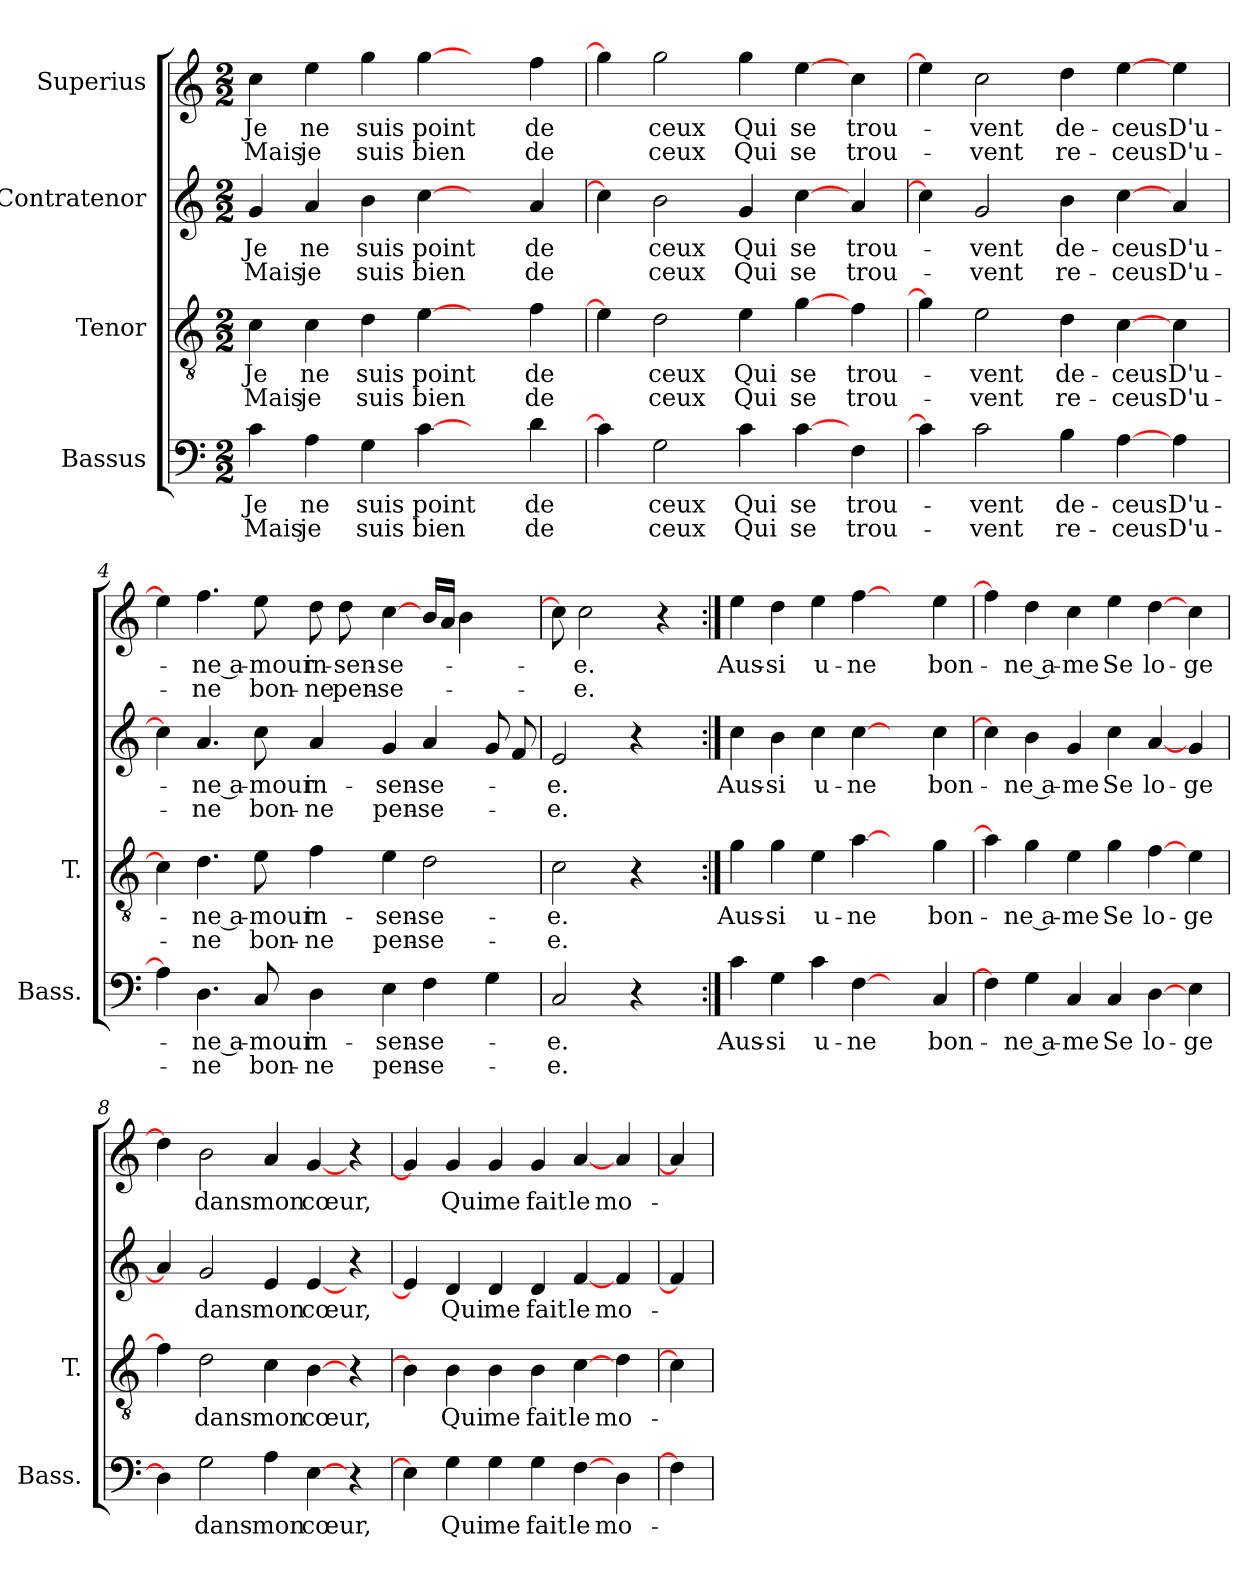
**kern	**text	**text	**kern	**text	**text	**kern	**text	**text	**kern	**text	**text
*part4	*part4	*part4	*part3	*part3	*part3	*part2	*part2	*part2	*part1	*part1	*part1
*staff4	*staff4	*staff4	*staff3	*staff3	*staff3	*staff2	*staff2	*staff2	*staff1	*staff1	*staff1
*I"Bassus	*	*	*I"Tenor	*	*	*I"Contratenor	*	*	*I"Superius	*	*
*I'Bass.	*	*	*I'T.	*	*	*	*	*	*	*	*
*clefF4	*	*	*clefGv2	*	*	*clefG2	*	*	*clefG2	*	*
*	*	*	*ITrd7c12	*	*	*	*	*	*	*	*
*k[]	*	*	*k[]	*	*	*k[]	*	*	*k[]	*	*
*C:	*	*	*C:	*	*	*C:	*	*	*C:	*	*
*M2/2	*	*	*M2/2	*	*	*M2/2	*	*	*M2/2	*	*
=1	=1	=1	=1	=1	=1	=1	=1	=1	=1	=1	=1
4c\	Je	Mais	4C\	Je	Mais	4g/	Je	Mais	4cc\	Je	Mais
4A\	ne	je	4C\	ne	je	4a/	ne	je	4ee\	ne	je
4G\	suis	suis	4D\	suis	suis	4b\	suis	suis	4gg\	suis	suis
[4c\	point	bien	[4E\	point	bien	[4cc\	point	bien	[4gg\	point	bien
4ryy	.	.	4ryy	.	.	4ryy	.	.	4ryy	.	.
4d\	de	de	4F\	de	de	4a/	de	de	4ff\	de	de
=2	=2	=2	=2	=2	=2	=2	=2	=2	=2	=2	=2
4c\]	.	.	4E\]	.	.	4cc\]	.	.	4gg\]	.	.
2G\	ceux	ceux	2D\	ceux	ceux	2b\	ceux	ceux	2gg\	ceux	ceux
4c\	Qui	Qui	4E\	Qui	Qui	4g/	Qui	Qui	4gg\	Qui	Qui
[4c\	se	se	[4G\	se	se	[4cc\	se	se	[4ee\	se	se
4F\	trou-	trou-	4F\	trou-	trou-	4a/	trou-	trou-	4cc\	trou-	trou-
=3	=3	=3	=3	=3	=3	=3	=3	=3	=3	=3	=3
4c\]	.	.	4G\]	.	.	4cc\]	.	.	4ee\]	.	.
2c\	-vent	-vent	2E\	-vent	-vent	2g/	-vent	-vent	2cc\	-vent	-vent
4B\	de-	re-	4D\	de-	re-	4b\	de-	re-	4dd\	de-	re-
[4A\	-ceus	-ceus	[4C\	-ceus	-ceus	[4cc\	-ceus	-ceus	[4ee\	-ceus	-ceus
4A\	D'u-	D'u-	4C\	D'u-	D'u-	4a/	D'u-	D'u-	4ee\	D'u-	D'u-
=4	=4	=4	=4	=4	=4	=4	=4	=4	=4	=4	=4
4A\]	.	.	4C\]	.	.	4cc\]	.	.	4ee\]	.	.
4.D\	-ne a-	-ne	4.D\	-ne a-	-ne	4.a/	-ne a-	-ne	4.ff\	-ne a-	-ne
8C/	-mour	bon-	8E\	-mour	bon-	8cc\	-mour	bon-	8ee\	-mour	bon-
4D\	in-	-ne	4F\	in-	-ne	4a/	in-	-ne	8dd\	in-	-ne
.	.	.	.	.	.	.	.	.	8dd\	-sen-	pen-
4E\	-sen-	pen-	4E\	-sen-	pen-	4g/	-sen-	pen-	[4cc\	-se-	-se-
4F\	-se-	-se-	2D\	-se-	-se-	4a/	-se-	-se-	16b/LL	.	.
.	.	.	.	.	.	.	.	.	16a/JJ	.	.
.	.	.	.	.	.	.	.	.	4b\	.	.
4G\	.	.	.	.	.	8g/	.	.	.	.	.
.	.	.	.	.	.	8f/	.	.	8ryy	.	.
!!LO:LB:g=z
=5	=5	=5	=5	=5	=5	=5	=5	=5	=5	=5	=5
2C/	-e.	-e.	2C\	-e.	-e.	2e/	-e.	-e.	8cc\]	.	.
.	.	.	.	.	.	.	.	.	2cc\	-e.	-e.
4r	.	.	4r	.	.	4r	.	.	.	.	.
.	.	.	.	.	.	.	.	.	4r	.	.
8ryy	.	.	8ryy	.	.	8ryy	.	.	.	.	.
=6:|!	=6:|!	=6:|!	=6:|!	=6:|!	=6:|!	=6:|!	=6:|!	=6:|!	=6:|!	=6:|!	=6:|!
4c\	Aus-	.	4G\	Aus-	.	4cc\	Aus-	.	4ee\	Aus-	.
4G\	-si	.	4G\	-si	.	4b\	-si	.	4dd\	-si	.
4c\	u-	.	4E\	u-	.	4cc\	u-	.	4ee\	u-	.
[4F\	-ne	.	[4A\	-ne	.	[4cc\	-ne	.	[4ff\	-ne	.
4ryy	.	.	4ryy	.	.	4ryy	.	.	4ryy	.	.
4C/	bon-	.	4G\	bon-	.	4cc\	bon-	.	4ee\	bon-	.
=7	=7	=7	=7	=7	=7	=7	=7	=7	=7	=7	=7
4F\]	.	.	4A\]	.	.	4cc\]	.	.	4ff\]	.	.
4G\	-ne a-	.	4G\	-ne a-	.	4b\	-ne a-	.	4dd\	-ne a-	.
4C/	-me	.	4E\	-me	.	4g/	-me	.	4cc\	-me	.
4C/	Se	.	4G\	Se	.	4cc\	Se	.	4ee\	Se	.
[4D\	lo-	.	[4F\	lo-	.	[4a/	lo-	.	[4dd\	lo-	.
4E\	-ge	.	4E\	-ge	.	4g/	-ge	.	4cc\	-ge	.
=8	=8	=8	=8	=8	=8	=8	=8	=8	=8	=8	=8
4D\]	.	.	4F\]	.	.	4a/]	.	.	4dd\]	.	.
2G\	dans	.	2D\	dans	.	2g/	dans	.	2b\	dans	.
4A\	mon	.	4C\	mon	.	4e/	mon	.	4a/	mon	.
[4E\	cœur,	.	[4BB\	cœur,	.	[4e/	cœur,	.	[4g/	cœur,	.
4r	.	.	4r	.	.	4r	.	.	4r	.	.
=9	=9	=9	=9	=9	=9	=9	=9	=9	=9	=9	=9
4E\]	.	.	4BB\]	.	.	4e/]	.	.	4g/]	.	.
4G\	Qui	.	4BB\	Qui	.	4d/	Qui	.	4g/	Qui	.
4G\	me	.	4BB\	me	.	4d/	me	.	4g/	me	.
4G\	fait	.	4BB\	fait	.	4d/	fait	.	4g/	fait	.
[4F\	le	.	[4C\	le	.	[4f/	le	.	[4a/	le	.
4D\	mo-	.	4D\	mo-	.	4f/	mo-	.	4a/	mo-	.
=10	=10	=10	=10	=10	=10	=10	=10	=10	=10	=10	=10
4F\]	.	.	4C\]	.	.	4f/]	.	.	4a/]	.	.
=	=	=	=	=	=	=	=	=	=	=	=
*-	*-	*-	*-	*-	*-	*-	*-	*-	*-	*-	*-
